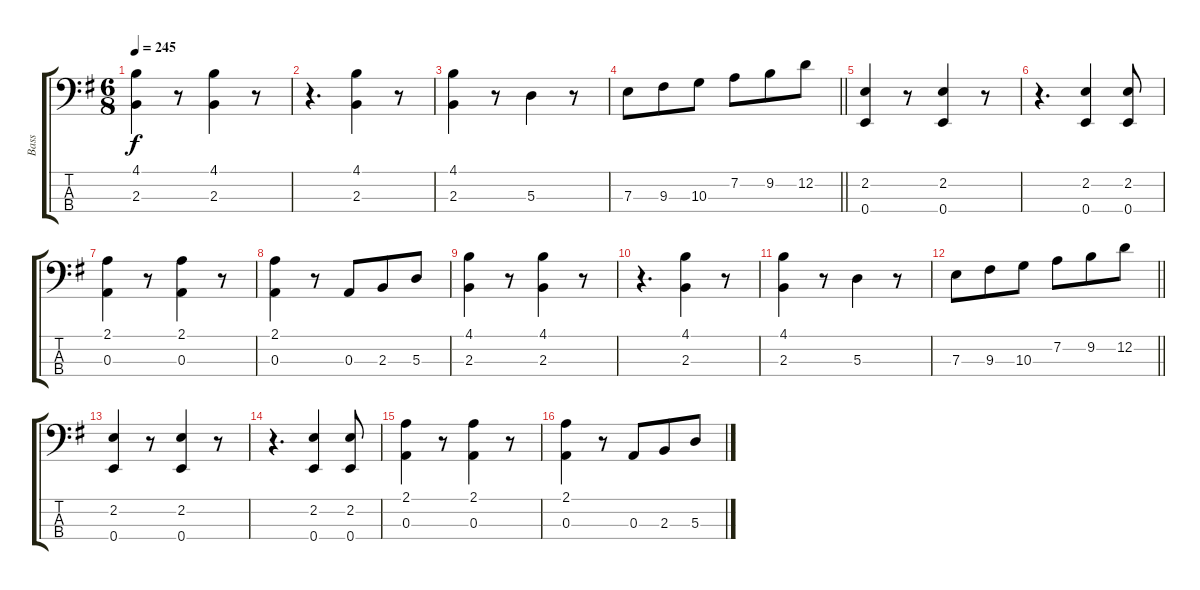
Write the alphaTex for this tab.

\track ("Bass" "Bass") {instrument synthbass1}
\staff {score tabs}
\tuning (G2 D2 A1 E1) {hide}
\ts (6 8)
\tempo 245
\clef f4
\ks eminor
(4.1 2.3).4{dy f} r.8 (4.1 2.3).4 r.8 |
r.4{d} (4.1 2.3).4 r.8 |
(4.1 2.3).4 r.8 5.3.4 r.8 |
\barLineRight lightlight
7.3.8 9.3.8 10.3.8 7.2.8 9.2.8 12.2.8 |
\section ("" "")
(2.2 0.4).4 r.8 (2.2 0.4).4 r.8 |
r.4{d} (2.2 0.4).4 (2.2 0.4).8 |
(2.1 0.3).4 r.8 (2.1 0.3).4 r.8 |
(2.1 0.3).4 r.8 0.3.8 2.3.8 5.3.8 |
(4.1 2.3).4 r.8 (4.1 2.3).4 r.8 |
r.4{d} (4.1 2.3).4 r.8 |
(4.1 2.3).4 r.8 5.3.4 r.8 |
\barLineRight lightlight
7.3.8 9.3.8 10.3.8 7.2.8 9.2.8 12.2.8 |
\section ("" "")
(2.2 0.4).4 r.8 (2.2 0.4).4 r.8 |
r.4{d} (2.2 0.4).4 (2.2 0.4).8 |
(2.1 0.3).4 r.8 (2.1 0.3).4 r.8 |
(2.1 0.3).4 r.8 0.3.8 2.3.8 5.3.8
